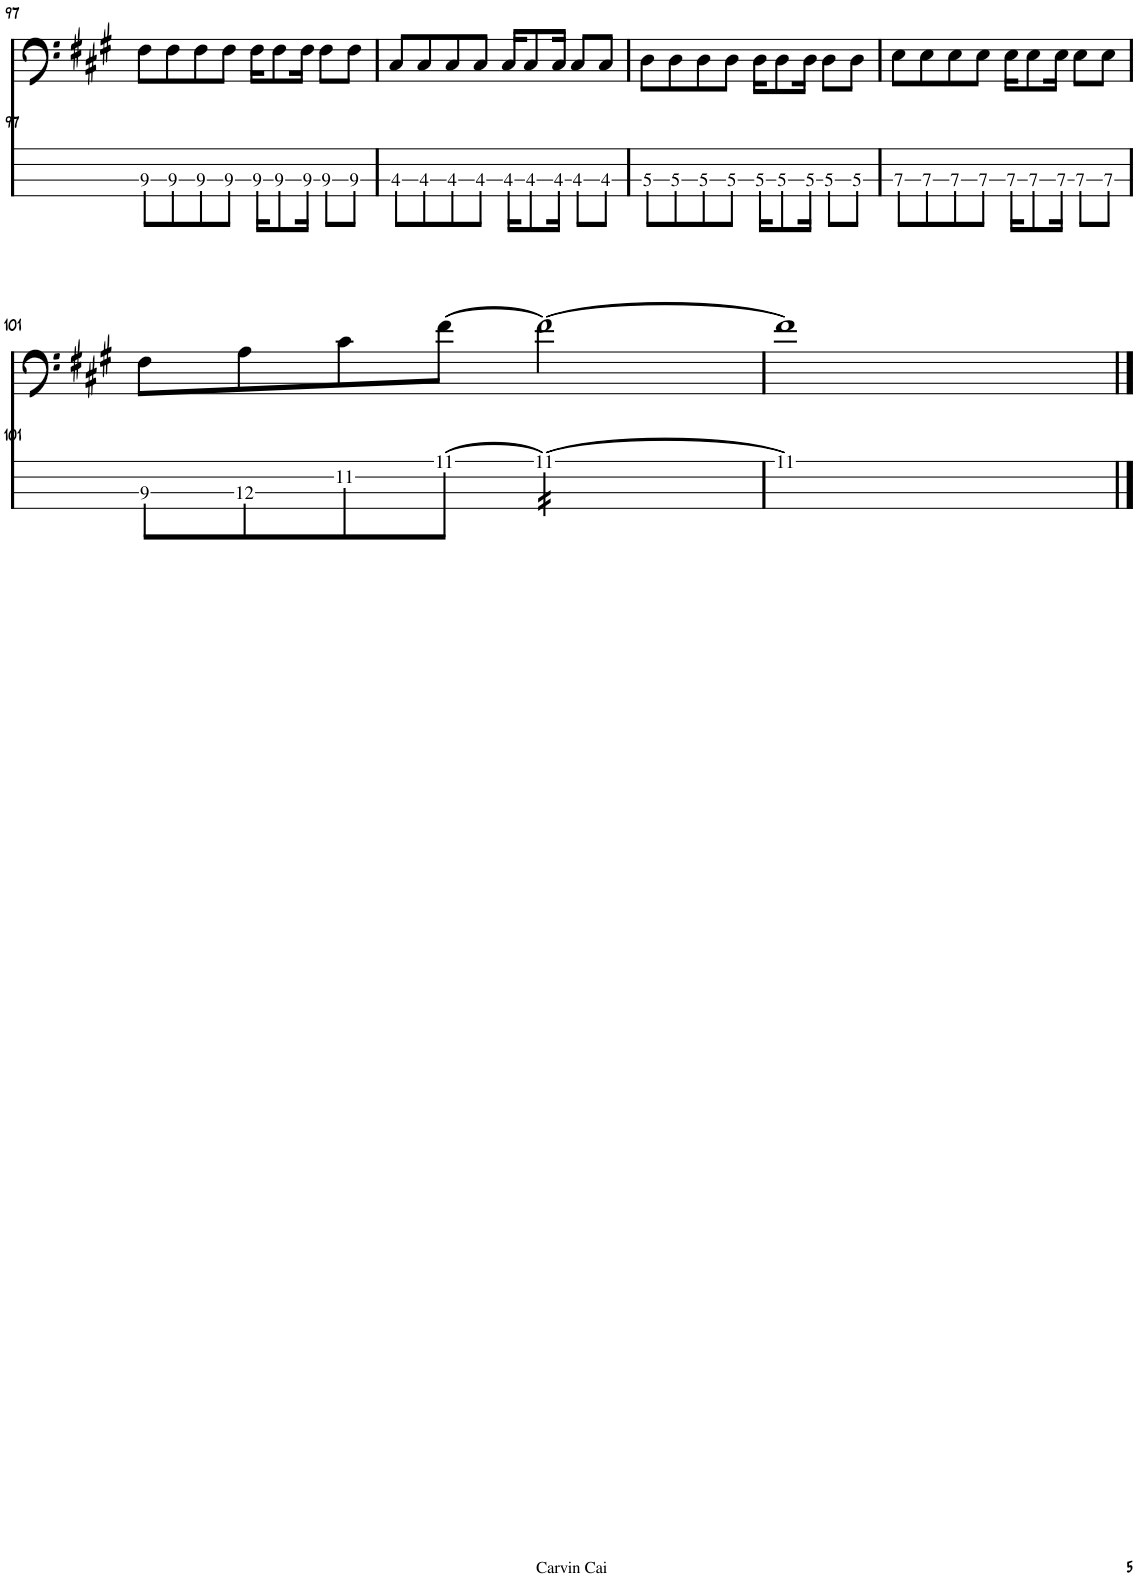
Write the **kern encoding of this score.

**kern	**kern
*part1	*part1
*staff2	*staff1
*I"电贝斯	*
!!LO:PB:g=z
*	*clefF4
*Trd7c12	*Trd7c12
*k[f#c#g#]	*k[f#c#g#]
*M4/4	*M4/4
=97	=97
8F#\L	8F#\L
8F#\	8F#\
8F#\	8F#\
8F#\J	8F#\J
16F#\KL	16F#\KL
8F#\	8F#\
16F#\Jk	16F#\Jk
8F#\L	8F#\L
8F#\J	8F#\J
=98	=98
8C#\L	8C#/L
8C#\	8C#/
8C#\	8C#/
8C#\J	8C#/J
16C#\KL	16C#/KL
8C#\	8C#/
16C#\Jk	16C#/Jk
8C#\L	8C#/L
8C#\J	8C#/J
=99	=99
8D\L	8D\L
8D\	8D\
8D\	8D\
8D\J	8D\J
16D\KL	16D\KL
8D\	8D\
16D\Jk	16D\Jk
8D\L	8D\L
8D\J	8D\J
=100	=100
8E\L	8E\L
8E\	8E\
8E\	8E\
8E\J	8E\J
16E\KL	16E\KL
8E\	8E\
16E\Jk	16E\Jk
8E\L	8E\L
8E\J	8E\J
!!LO:LB:g=z
=101	=101
8F#\L	8F#\L
8A\	8A\
8c#\	8c#\
[8f#\J	[8f#\J
2f#\_	2f#\_
=102	=102
1f#]	1f#]
==	==
*-	*-
